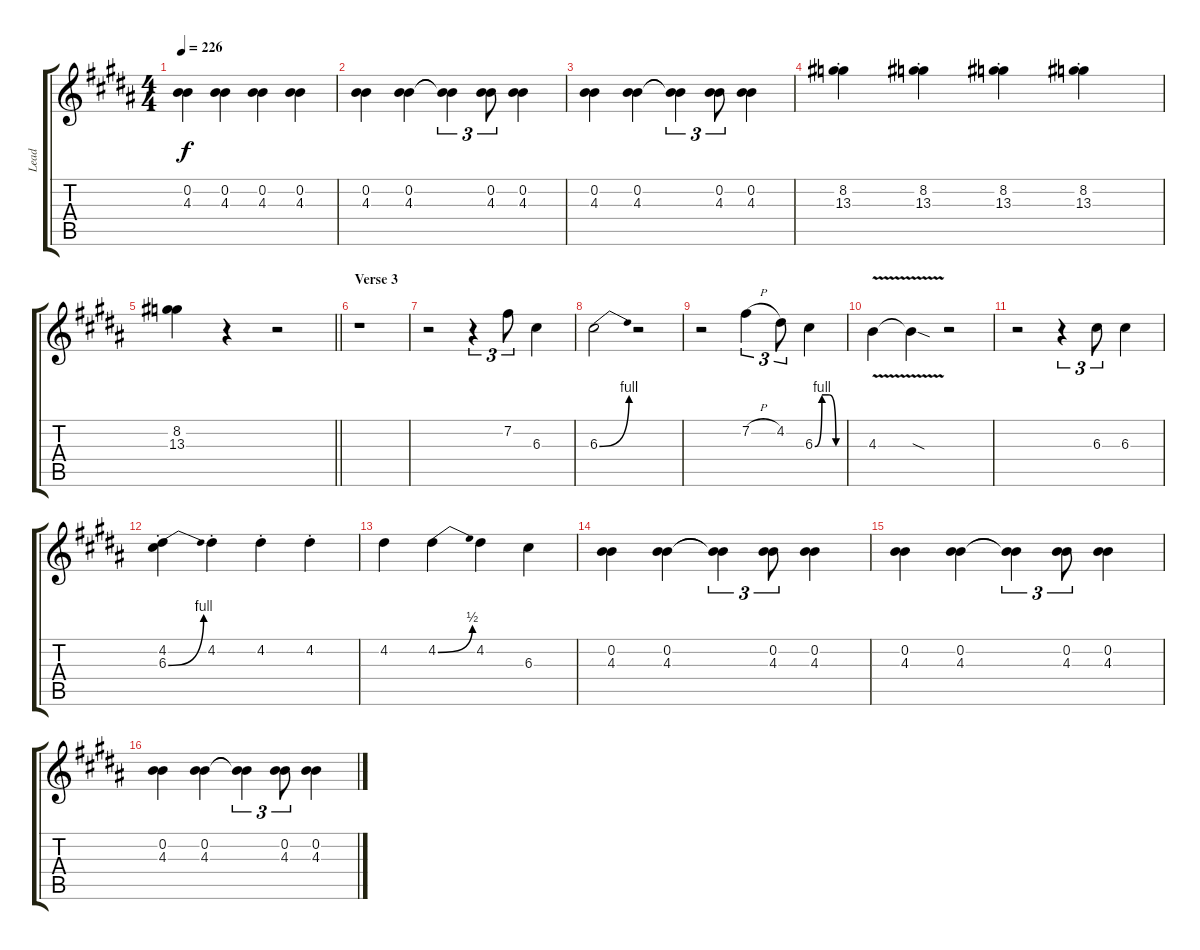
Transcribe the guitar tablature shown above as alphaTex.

\track ("Lead" "Lead") {instrument overdrivenguitar}
\staff {score tabs}
\tuning (E4 B3 G3 D3 A2 E2) {hide}
\ts (4 4)
\tempo 226
\clef g2
\ks b
(0.2 4.3).4{dy f} (0.2 4.3).4 (0.2 4.3).4 (0.2 4.3).4 |
(0.2 4.3).4 (0.2 4.3).4 (0.2{t} 4.3{t}).4{tu (3 2)} (0.2 4.3).8{tu (3 2)} (0.2 4.3).4 |
(0.2 4.3).4 (0.2 4.3).4 (0.2{t} 4.3{t}).4{tu (3 2)} (0.2 4.3).8{tu (3 2)} (0.2 4.3).4 |
(8.2{st} 13.3{st}).4 (8.2{st} 13.3{st}).4 (8.2{st} 13.3{st}).4 (8.2{st} 13.3{st}).4 |
\barLineRight lightlight
(8.2 13.3).4 r.4 r.2 |
\section ("" "Verse 3")
r.1 |
r.2 r.4{tu (3 2)} 7.2.8{tu (3 2)} 6.3.4 |
6.3{be (bend 0 0 60 4)}.2 r.2 |
r.2 7.2{h}.4{tu (3 2)} 4.2.8{tu (3 2)} 6.3{be (custom 0 0 15 4 30 4 45 0 60 0)}.4 |
4.3{v}.4 4.3{sod t}.4 r.2 |
r.2 r.4{tu (3 2)} 6.3.8{tu (3 2)} 6.3.4 |
(4.2{st} 6.3{be (bend 0 0 60 4) st}).4 4.2{st}.4 4.2{st}.4 4.2{st}.4 |
4.2.4 4.2{be (bend 0 0 60 2)}.4 4.2.4 6.3.4 |
(0.2 4.3).4 (0.2 4.3).4 (0.2{t} 4.3{t}).4{tu (3 2)} (0.2 4.3).8{tu (3 2)} (0.2 4.3).4 |
(0.2 4.3).4 (0.2 4.3).4 (0.2{t} 4.3{t}).4{tu (3 2)} (0.2 4.3).8{tu (3 2)} (0.2 4.3).4 |
(0.2 4.3).4 (0.2 4.3).4 (0.2{t} 4.3{t}).4{tu (3 2)} (0.2 4.3).8{tu (3 2)} (0.2 4.3).4
